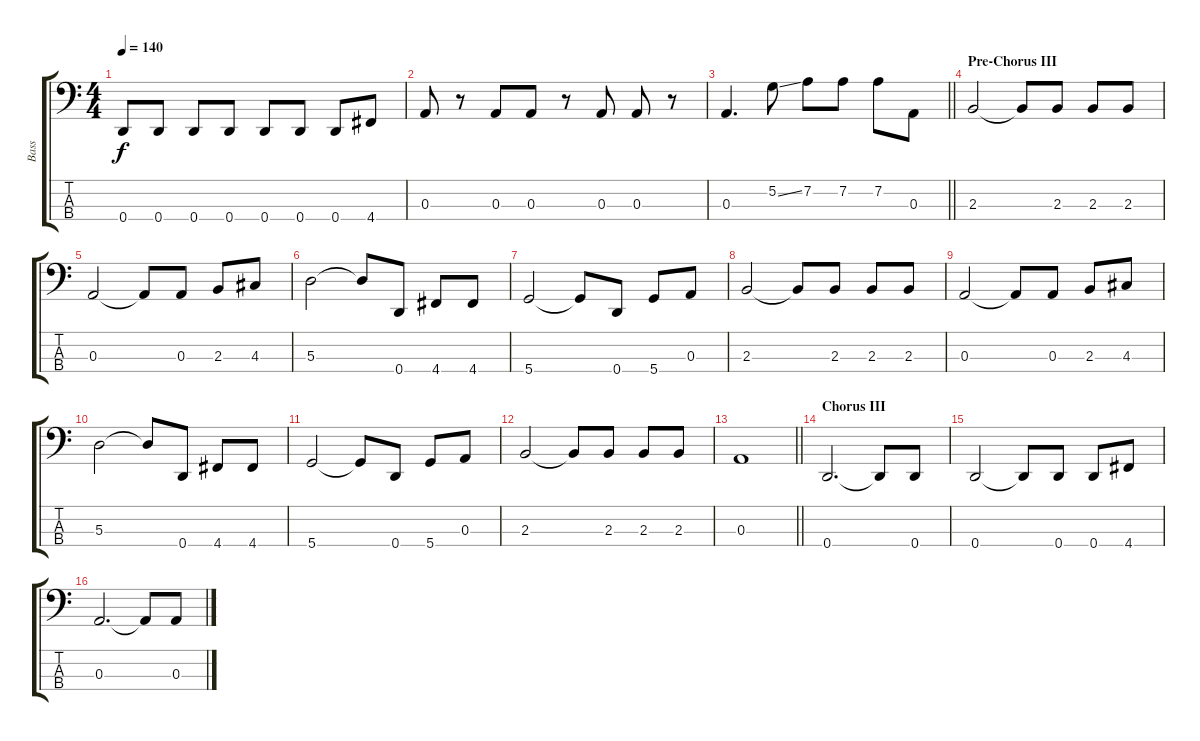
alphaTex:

\track ("Bass" "Bass") {instrument electricbassfinger}
\staff {score tabs}
\tuning (G2 D2 A1 D1) {hide}
\ts (4 4)
\tempo 140
\clef f4
\ks c
0.4.8{dy f} 0.4.8 0.4.8 0.4.8 0.4.8 0.4.8 0.4.8 4.4.8 |
0.3.8 r.8 0.3.8 0.3.8 r.8 0.3.8 0.3.8 r.8 |
\barLineRight lightlight
0.3.4{d} 5.2{ss}.8 7.2.8 7.2.8 7.2.8 0.3.8 |
\section ("" "Pre-Chorus III")
2.3.2 2.3{t}.8 2.3.8 2.3.8 2.3.8 |
0.3.2 0.3{t}.8 0.3.8 2.3.8 4.3.8 |
5.3.2 5.3{t}.8 0.4.8 4.4.8 4.4.8 |
5.4.2 5.4{t}.8 0.4.8 5.4.8 0.3.8 |
2.3.2 2.3{t}.8 2.3.8 2.3.8 2.3.8 |
0.3.2 0.3{t}.8 0.3.8 2.3.8 4.3.8 |
5.3.2 5.3{t}.8 0.4.8 4.4.8 4.4.8 |
5.4.2 5.4{t}.8 0.4.8 5.4.8 0.3.8 |
2.3.2 2.3{t}.8 2.3.8 2.3.8 2.3.8 |
\barLineRight lightlight
0.3.1 |
\section ("" "Chorus III")
0.4.2{d} 0.4{t}.8 0.4.8 |
0.4.2 0.4{t}.8 0.4.8 0.4.8 4.4.8 |
0.3.2{d} 0.3{t}.8 0.3.8
